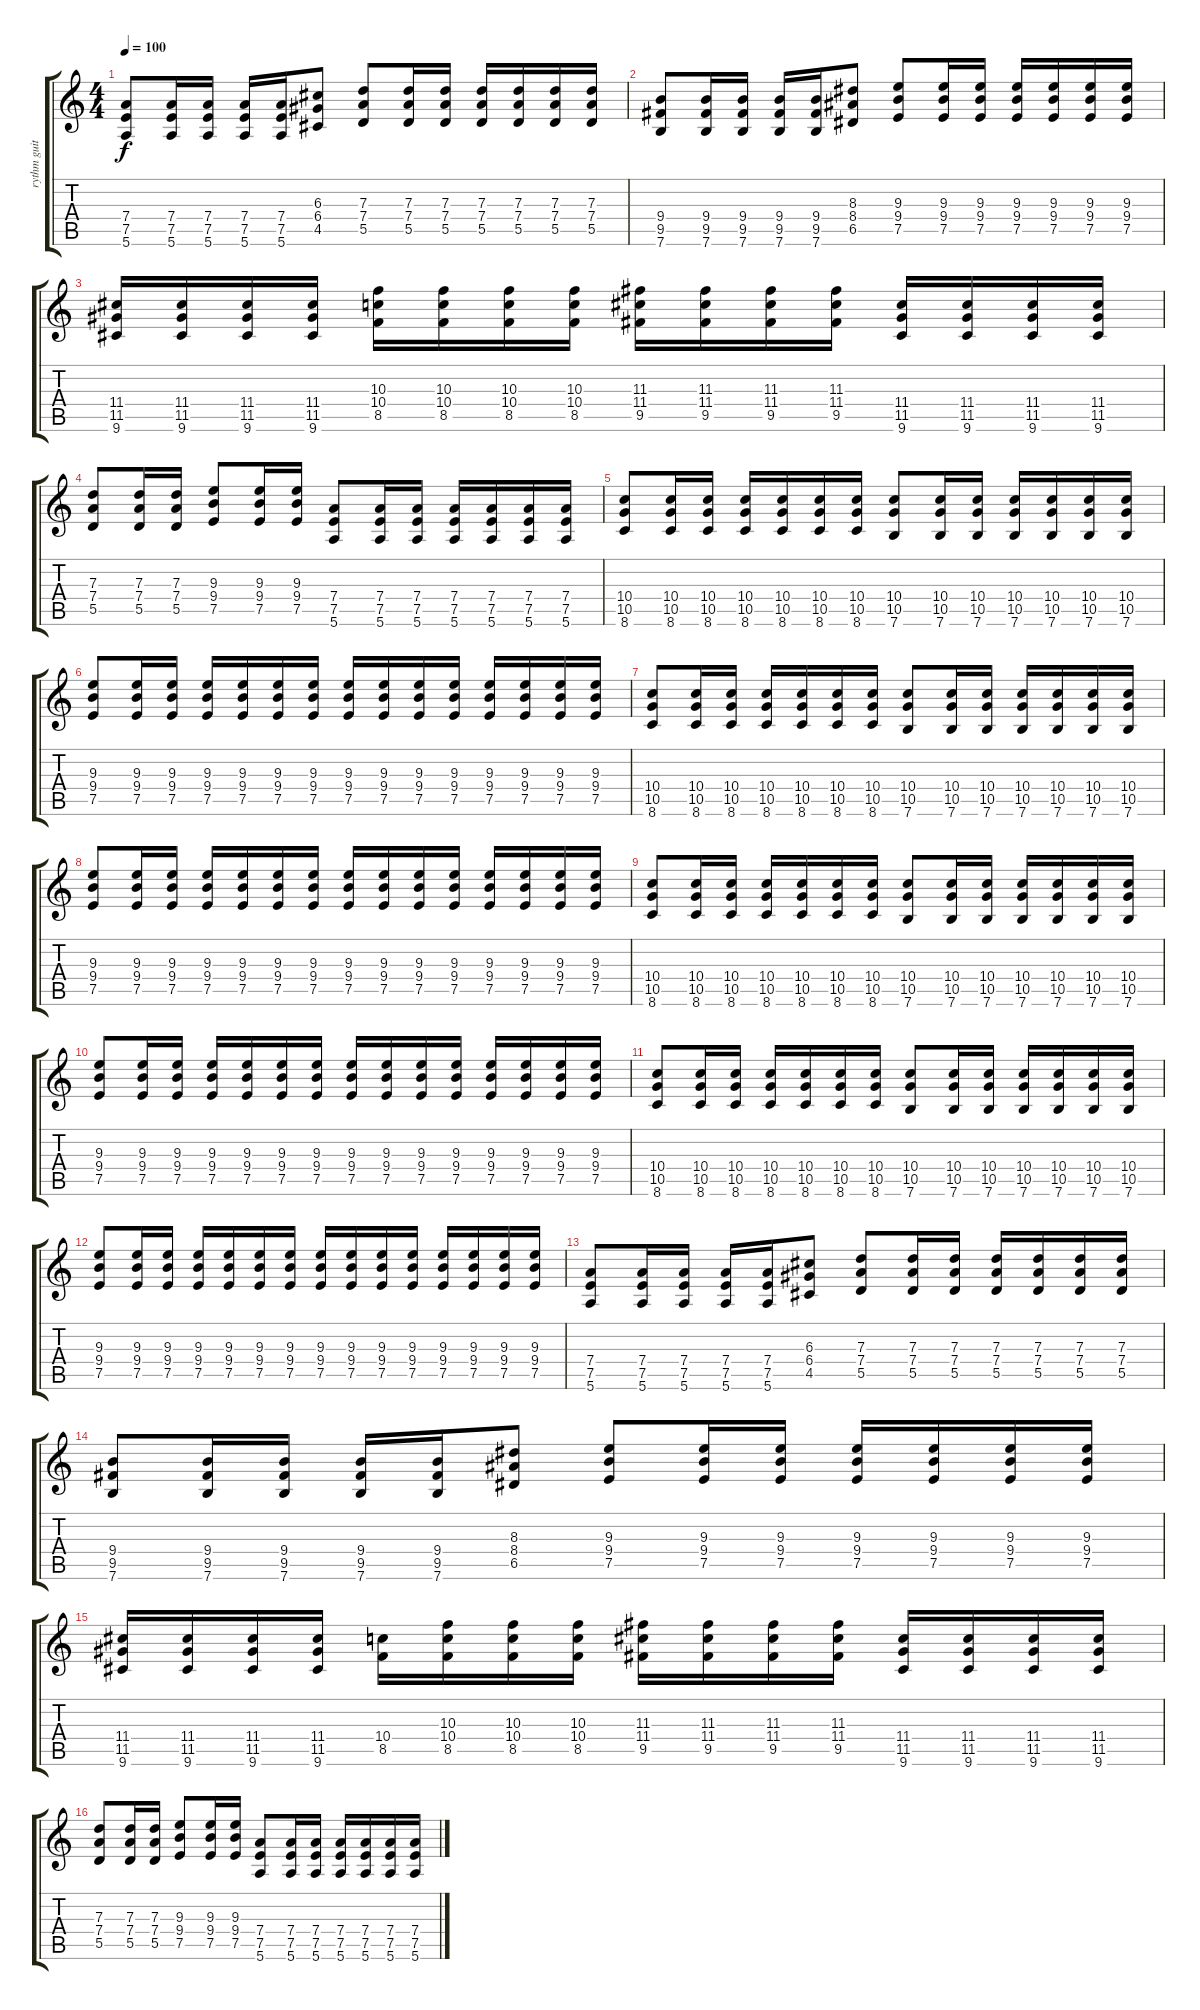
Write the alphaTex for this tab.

\track ("rythm guitar" "rythm guit") {instrument distortionguitar}
\staff {score tabs}
\tuning (E4 B3 G3 D3 A2 E2) {hide}
\ts (4 4)
\tempo 100
\clef g2
\ks aminor
(7.4 7.5 5.6).8{dy f} (7.4 7.5 5.6).16 (7.4 7.5 5.6).16 (7.4 7.5 5.6).16 (7.4 7.5 5.6).16 (6.3 6.4 4.5).8 (7.3 7.4 5.5).8 (7.3 7.4 5.5).16 (7.3 7.4 5.5).16 (7.3 7.4 5.5).16 (7.3 7.4 5.5).16 (7.3 7.4 5.5).16 (7.3 7.4 5.5).16 |
(9.4 9.5 7.6).8 (9.4 9.5 7.6).16 (9.4 9.5 7.6).16 (9.4 9.5 7.6).16 (9.4 9.5 7.6).16 (8.3 8.4 6.5).8 (9.3 9.4 7.5).8 (9.3 9.4 7.5).16 (9.3 9.4 7.5).16 (9.3 9.4 7.5).16 (9.3 9.4 7.5).16 (9.3 9.4 7.5).16 (9.3 9.4 7.5).16 |
(11.4 11.5 9.6).16 (11.4 11.5 9.6).16 (11.4 11.5 9.6).16 (11.4 11.5 9.6).16 (10.3 10.4 8.5).16 (10.3 10.4 8.5).16 (10.3 10.4 8.5).16 (10.3 10.4 8.5).16 (11.3 11.4 9.5).16 (11.3 11.4 9.5).16 (11.3 11.4 9.5).16 (11.3 11.4 9.5).16 (11.4 11.5 9.6).16 (11.4 11.5 9.6).16 (11.4 11.5 9.6).16 (11.4 11.5 9.6).16 |
(7.3 7.4 5.5).8 (7.3 7.4 5.5).16 (7.3 7.4 5.5).16 (9.3 9.4 7.5).8 (9.3 9.4 7.5).16 (9.3 9.4 7.5).16 (7.4 7.5 5.6).8 (7.4 7.5 5.6).16 (7.4 7.5 5.6).16 (7.4 7.5 5.6).16 (7.4 7.5 5.6).16 (7.4 7.5 5.6).16 (7.4 7.5 5.6).16 |
(10.4 10.5 8.6).8 (10.4 10.5 8.6).16 (10.4 10.5 8.6).16 (10.4 10.5 8.6).16 (10.4 10.5 8.6).16 (10.4 10.5 8.6).16 (10.4 10.5 8.6).16 (10.4 10.5 7.6).8 (10.4 10.5 7.6).16 (10.4 10.5 7.6).16 (10.4 10.5 7.6).16 (10.4 10.5 7.6).16 (10.4 10.5 7.6).16 (10.4 10.5 7.6).16 |
(9.3 9.4 7.5).8 (9.3 9.4 7.5).16 (9.3 9.4 7.5).16 (9.3 9.4 7.5).16 (9.3 9.4 7.5).16 (9.3 9.4 7.5).16 (9.3 9.4 7.5).16 (9.3 9.4 7.5).16 (9.3 9.4 7.5).16 (9.3 9.4 7.5).16 (9.3 9.4 7.5).16 (9.3 9.4 7.5).16 (9.3 9.4 7.5).16 (9.3 9.4 7.5).16 (9.3 9.4 7.5).16 |
(10.4 10.5 8.6).8 (10.4 10.5 8.6).16 (10.4 10.5 8.6).16 (10.4 10.5 8.6).16 (10.4 10.5 8.6).16 (10.4 10.5 8.6).16 (10.4 10.5 8.6).16 (10.4 10.5 7.6).8 (10.4 10.5 7.6).16 (10.4 10.5 7.6).16 (10.4 10.5 7.6).16 (10.4 10.5 7.6).16 (10.4 10.5 7.6).16 (10.4 10.5 7.6).16 |
(9.3 9.4 7.5).8 (9.3 9.4 7.5).16 (9.3 9.4 7.5).16 (9.3 9.4 7.5).16 (9.3 9.4 7.5).16 (9.3 9.4 7.5).16 (9.3 9.4 7.5).16 (9.3 9.4 7.5).16 (9.3 9.4 7.5).16 (9.3 9.4 7.5).16 (9.3 9.4 7.5).16 (9.3 9.4 7.5).16 (9.3 9.4 7.5).16 (9.3 9.4 7.5).16 (9.3 9.4 7.5).16 |
(10.4 10.5 8.6).8 (10.4 10.5 8.6).16 (10.4 10.5 8.6).16 (10.4 10.5 8.6).16 (10.4 10.5 8.6).16 (10.4 10.5 8.6).16 (10.4 10.5 8.6).16 (10.4 10.5 7.6).8 (10.4 10.5 7.6).16 (10.4 10.5 7.6).16 (10.4 10.5 7.6).16 (10.4 10.5 7.6).16 (10.4 10.5 7.6).16 (10.4 10.5 7.6).16 |
(9.3 9.4 7.5).8 (9.3 9.4 7.5).16 (9.3 9.4 7.5).16 (9.3 9.4 7.5).16 (9.3 9.4 7.5).16 (9.3 9.4 7.5).16 (9.3 9.4 7.5).16 (9.3 9.4 7.5).16 (9.3 9.4 7.5).16 (9.3 9.4 7.5).16 (9.3 9.4 7.5).16 (9.3 9.4 7.5).16 (9.3 9.4 7.5).16 (9.3 9.4 7.5).16 (9.3 9.4 7.5).16 |
(10.4 10.5 8.6).8 (10.4 10.5 8.6).16 (10.4 10.5 8.6).16 (10.4 10.5 8.6).16 (10.4 10.5 8.6).16 (10.4 10.5 8.6).16 (10.4 10.5 8.6).16 (10.4 10.5 7.6).8 (10.4 10.5 7.6).16 (10.4 10.5 7.6).16 (10.4 10.5 7.6).16 (10.4 10.5 7.6).16 (10.4 10.5 7.6).16 (10.4 10.5 7.6).16 |
(9.3 9.4 7.5).8 (9.3 9.4 7.5).16 (9.3 9.4 7.5).16 (9.3 9.4 7.5).16 (9.3 9.4 7.5).16 (9.3 9.4 7.5).16 (9.3 9.4 7.5).16 (9.3 9.4 7.5).16 (9.3 9.4 7.5).16 (9.3 9.4 7.5).16 (9.3 9.4 7.5).16 (9.3 9.4 7.5).16 (9.3 9.4 7.5).16 (9.3 9.4 7.5).16 (9.3 9.4 7.5).16 |
(7.4 7.5 5.6).8 (7.4 7.5 5.6).16 (7.4 7.5 5.6).16 (7.4 7.5 5.6).16 (7.4 7.5 5.6).16 (6.3 6.4 4.5).8 (7.3 7.4 5.5).8 (7.3 7.4 5.5).16 (7.3 7.4 5.5).16 (7.3 7.4 5.5).16 (7.3 7.4 5.5).16 (7.3 7.4 5.5).16 (7.3 7.4 5.5).16 |
(9.4 9.5 7.6).8 (9.4 9.5 7.6).16 (9.4 9.5 7.6).16 (9.4 9.5 7.6).16 (9.4 9.5 7.6).16 (8.3 8.4 6.5).8 (9.3 9.4 7.5).8 (9.3 9.4 7.5).16 (9.3 9.4 7.5).16 (9.3 9.4 7.5).16 (9.3 9.4 7.5).16 (9.3 9.4 7.5).16 (9.3 9.4 7.5).16 |
(11.4 11.5 9.6).16 (11.4 11.5 9.6).16 (11.4 11.5 9.6).16 (11.4 11.5 9.6).16 (10.4 8.5).16 (10.3 10.4 8.5).16 (10.3 10.4 8.5).16 (10.3 10.4 8.5).16 (11.3 11.4 9.5).16 (11.3 11.4 9.5).16 (11.3 11.4 9.5).16 (11.3 11.4 9.5).16 (11.4 11.5 9.6).16 (11.4 11.5 9.6).16 (11.4 11.5 9.6).16 (11.4 11.5 9.6).16 |
(7.3 7.4 5.5).8 (7.3 7.4 5.5).16 (7.3 7.4 5.5).16 (9.3 9.4 7.5).8 (9.3 9.4 7.5).16 (9.3 9.4 7.5).16 (7.4 7.5 5.6).8 (7.4 7.5 5.6).16 (7.4 7.5 5.6).16 (7.4 7.5 5.6).16 (7.4 7.5 5.6).16 (7.4 7.5 5.6).16 (7.4 7.5 5.6).16
